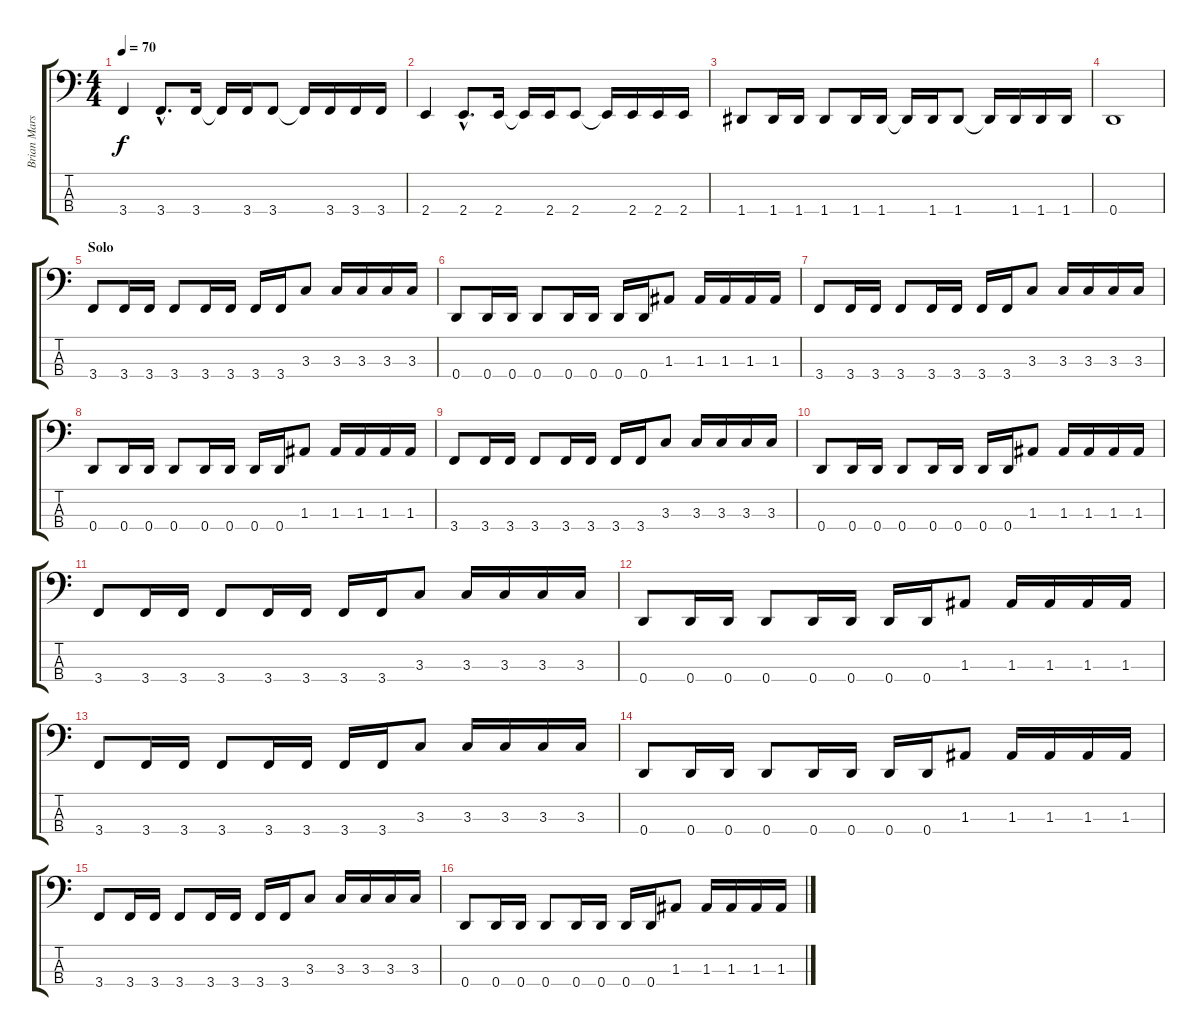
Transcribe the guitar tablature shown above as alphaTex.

\track ("Brian Marshall" "Brian Mars") {instrument electricbasspick}
\staff {score tabs}
\tuning (G2 D2 A1 D1) {hide}
\ts (4 4)
\tempo 70
\clef f4
\ks c
3.4.4{dy f} 3.4{hac}.8{d} 3.4.16 3.4{t}.16 3.4.16 3.4.8 3.4{t}.16 3.4.16 3.4.16 3.4.16 |
2.4.4 2.4{hac}.8{d} 2.4.16 2.4{t}.16 2.4.16 2.4.8 2.4{t}.16 2.4.16 2.4.16 2.4.16 |
1.4.8 1.4.16 1.4.16 1.4.8 1.4.16 1.4.16 1.4{t}.16 1.4.16 1.4.8 1.4{t}.16 1.4.16 1.4.16 1.4.16 |
0.4.1 |
\section ("" "Solo")
3.4.8 3.4.16 3.4.16 3.4.8 3.4.16 3.4.16 3.4.16 3.4.16 3.3.8 3.3.16 3.3.16 3.3.16 3.3.16 |
0.4.8 0.4.16 0.4.16 0.4.8 0.4.16 0.4.16 0.4.16 0.4.16 1.3.8 1.3.16 1.3.16 1.3.16 1.3.16 |
3.4.8 3.4.16 3.4.16 3.4.8 3.4.16 3.4.16 3.4.16 3.4.16 3.3.8 3.3.16 3.3.16 3.3.16 3.3.16 |
0.4.8 0.4.16 0.4.16 0.4.8 0.4.16 0.4.16 0.4.16 0.4.16 1.3.8 1.3.16 1.3.16 1.3.16 1.3.16 |
3.4.8 3.4.16 3.4.16 3.4.8 3.4.16 3.4.16 3.4.16 3.4.16 3.3.8 3.3.16 3.3.16 3.3.16 3.3.16 |
0.4.8 0.4.16 0.4.16 0.4.8 0.4.16 0.4.16 0.4.16 0.4.16 1.3.8 1.3.16 1.3.16 1.3.16 1.3.16 |
3.4.8 3.4.16 3.4.16 3.4.8 3.4.16 3.4.16 3.4.16 3.4.16 3.3.8 3.3.16 3.3.16 3.3.16 3.3.16 |
0.4.8 0.4.16 0.4.16 0.4.8 0.4.16 0.4.16 0.4.16 0.4.16 1.3.8 1.3.16 1.3.16 1.3.16 1.3.16 |
3.4.8 3.4.16 3.4.16 3.4.8 3.4.16 3.4.16 3.4.16 3.4.16 3.3.8 3.3.16 3.3.16 3.3.16 3.3.16 |
0.4.8 0.4.16 0.4.16 0.4.8 0.4.16 0.4.16 0.4.16 0.4.16 1.3.8 1.3.16 1.3.16 1.3.16 1.3.16 |
3.4.8 3.4.16 3.4.16 3.4.8 3.4.16 3.4.16 3.4.16 3.4.16 3.3.8 3.3.16 3.3.16 3.3.16 3.3.16 |
0.4.8 0.4.16 0.4.16 0.4.8 0.4.16 0.4.16 0.4.16 0.4.16 1.3.8 1.3.16 1.3.16 1.3.16 1.3.16
